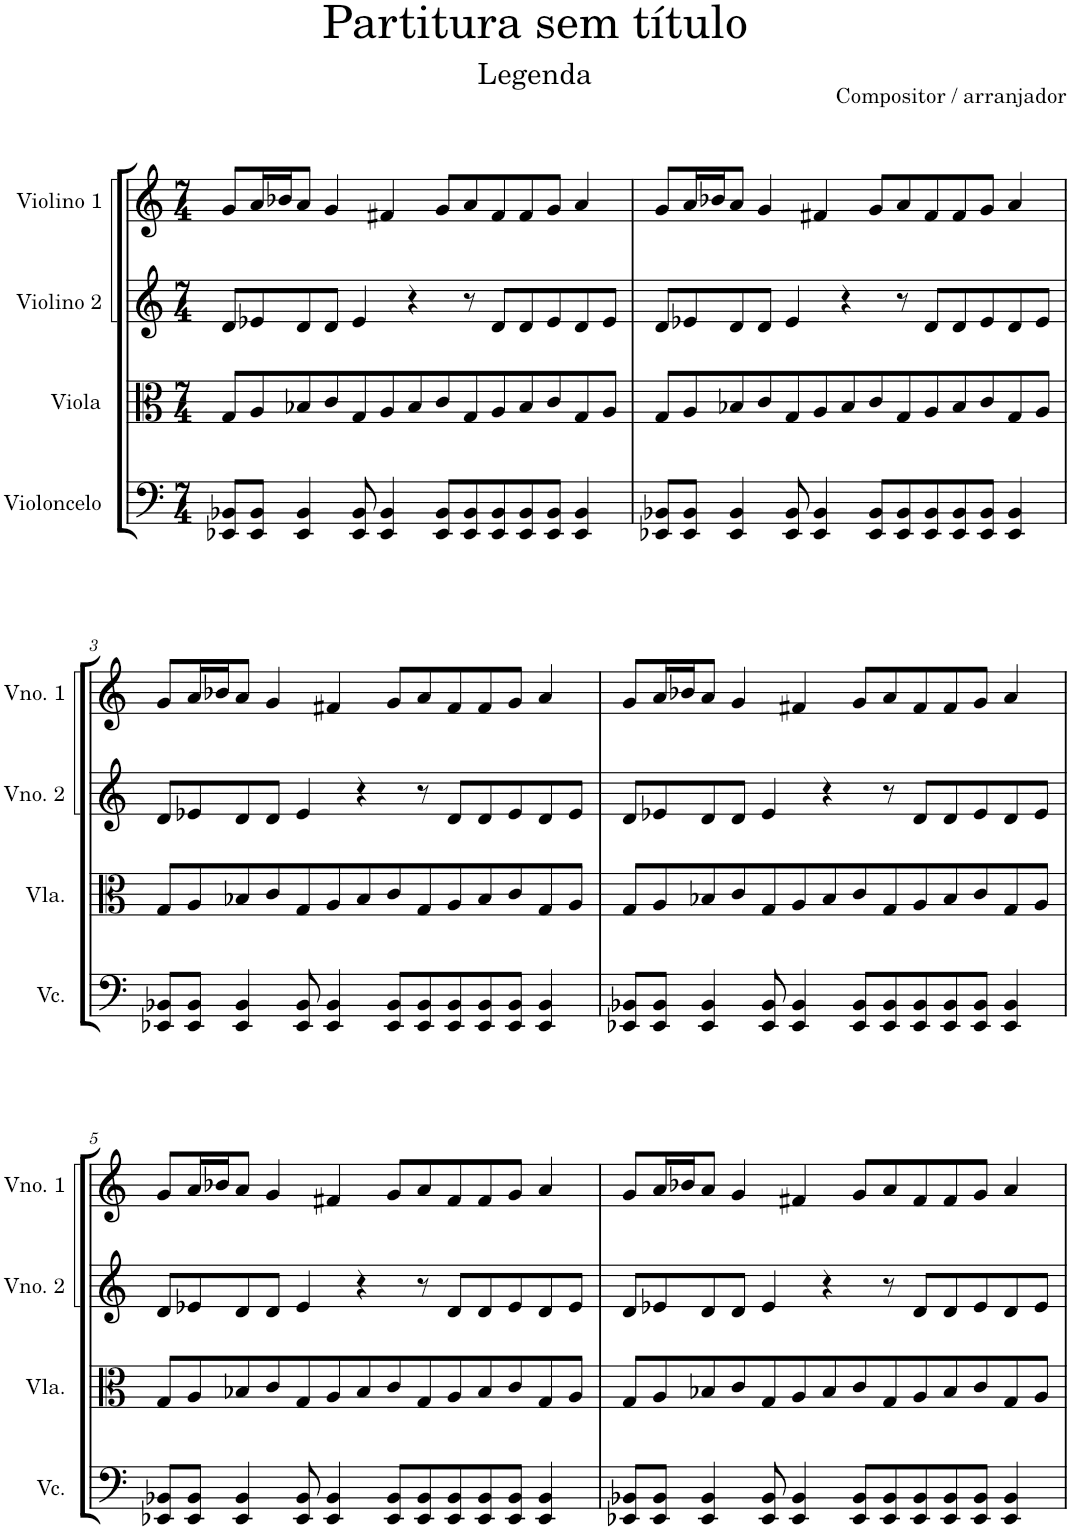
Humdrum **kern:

**kern	**kern	**kern	**kern
*part4	*part3	*part2	*part1
*staff4	*staff3	*staff2	*staff1
*I"Violoncelo	*I"Viola	*I"Violino 2	*I"Violino 1
*I'Vc.	*I'Vla.	*I'Vno. 2	*I'Vno. 1
*clefF4	*clefC3	*clefG2	*clefG2
*k[]	*k[]	*k[]	*k[]
*M7/4	*M7/4	*M7/4	*M7/4
=1	=1	=1	=1
8EE-X/ 8BB-X/L	8G/L	8d/L	8g/L
8EE-/ 8BB-/J	8A/	8e-X/	16a/L
.	.	.	16b-X/J
4EE-/ 4BB-/	8B-X/	8d/	8a/J
.	8c/	8d/J	4g/
8EE-/ 8BB-/	8G/	4e-/	.
4EE-/ 4BB-/	8A/	.	4f#X/
.	8B-/	4r	.
8EE-/ 8BB-/L	8c/	.	8g/L
8EE-/ 8BB-/	8G/	8r	8a/
8EE-/ 8BB-/	8A/	8d/L	8f#/
8EE-/ 8BB-/	8B-/	8d/	8f#/
8EE-/ 8BB-/J	8c/	8e-/	8g/J
4EE-/ 4BB-/	8G/	8d/	4a/
.	8A/J	8e-/J	.
=2	=2	=2	=2
8EE-X/ 8BB-X/L	8G/L	8d/L	8g/L
8EE-/ 8BB-/J	8A/	8e-X/	16a/L
.	.	.	16b-X/J
4EE-/ 4BB-/	8B-X/	8d/	8a/J
.	8c/	8d/J	4g/
8EE-/ 8BB-/	8G/	4e-/	.
4EE-/ 4BB-/	8A/	.	4f#X/
.	8B-/	4r	.
8EE-/ 8BB-/L	8c/	.	8g/L
8EE-/ 8BB-/	8G/	8r	8a/
8EE-/ 8BB-/	8A/	8d/L	8f#/
8EE-/ 8BB-/	8B-/	8d/	8f#/
8EE-/ 8BB-/J	8c/	8e-/	8g/J
4EE-/ 4BB-/	8G/	8d/	4a/
.	8A/J	8e-/J	.
!!LO:LB:g=z
=3	=3	=3	=3
8EE-X/ 8BB-X/L	8G/L	8d/L	8g/L
8EE-/ 8BB-/J	8A/	8e-X/	16a/L
.	.	.	16b-X/J
4EE-/ 4BB-/	8B-X/	8d/	8a/J
.	8c/	8d/J	4g/
8EE-/ 8BB-/	8G/	4e-/	.
4EE-/ 4BB-/	8A/	.	4f#X/
.	8B-/	4r	.
8EE-/ 8BB-/L	8c/	.	8g/L
8EE-/ 8BB-/	8G/	8r	8a/
8EE-/ 8BB-/	8A/	8d/L	8f#/
8EE-/ 8BB-/	8B-/	8d/	8f#/
8EE-/ 8BB-/J	8c/	8e-/	8g/J
4EE-/ 4BB-/	8G/	8d/	4a/
.	8A/J	8e-/J	.
=4	=4	=4	=4
8EE-X/ 8BB-X/L	8G/L	8d/L	8g/L
8EE-/ 8BB-/J	8A/	8e-X/	16a/L
.	.	.	16b-X/J
4EE-/ 4BB-/	8B-X/	8d/	8a/J
.	8c/	8d/J	4g/
8EE-/ 8BB-/	8G/	4e-/	.
4EE-/ 4BB-/	8A/	.	4f#X/
.	8B-/	4r	.
8EE-/ 8BB-/L	8c/	.	8g/L
8EE-/ 8BB-/	8G/	8r	8a/
8EE-/ 8BB-/	8A/	8d/L	8f#/
8EE-/ 8BB-/	8B-/	8d/	8f#/
8EE-/ 8BB-/J	8c/	8e-/	8g/J
4EE-/ 4BB-/	8G/	8d/	4a/
.	8A/J	8e-/J	.
!!LO:LB:g=z
=5	=5	=5	=5
8EE-X/ 8BB-X/L	8G/L	8d/L	8g/L
8EE-/ 8BB-/J	8A/	8e-X/	16a/L
.	.	.	16b-X/J
4EE-/ 4BB-/	8B-X/	8d/	8a/J
.	8c/	8d/J	4g/
8EE-/ 8BB-/	8G/	4e-/	.
4EE-/ 4BB-/	8A/	.	4f#X/
.	8B-/	4r	.
8EE-/ 8BB-/L	8c/	.	8g/L
8EE-/ 8BB-/	8G/	8r	8a/
8EE-/ 8BB-/	8A/	8d/L	8f#/
8EE-/ 8BB-/	8B-/	8d/	8f#/
8EE-/ 8BB-/J	8c/	8e-/	8g/J
4EE-/ 4BB-/	8G/	8d/	4a/
.	8A/J	8e-/J	.
=6	=6	=6	=6
8EE-X/ 8BB-X/L	8G/L	8d/L	8g/L
8EE-/ 8BB-/J	8A/	8e-X/	16a/L
.	.	.	16b-X/J
4EE-/ 4BB-/	8B-X/	8d/	8a/J
.	8c/	8d/J	4g/
8EE-/ 8BB-/	8G/	4e-/	.
4EE-/ 4BB-/	8A/	.	4f#X/
.	8B-/	4r	.
8EE-/ 8BB-/L	8c/	.	8g/L
8EE-/ 8BB-/	8G/	8r	8a/
8EE-/ 8BB-/	8A/	8d/L	8f#/
8EE-/ 8BB-/	8B-/	8d/	8f#/
8EE-/ 8BB-/J	8c/	8e-/	8g/J
4EE-/ 4BB-/	8G/	8d/	4a/
.	8A/J	8e-/J	.
=	=	=	=
*-	*-	*-	*-
